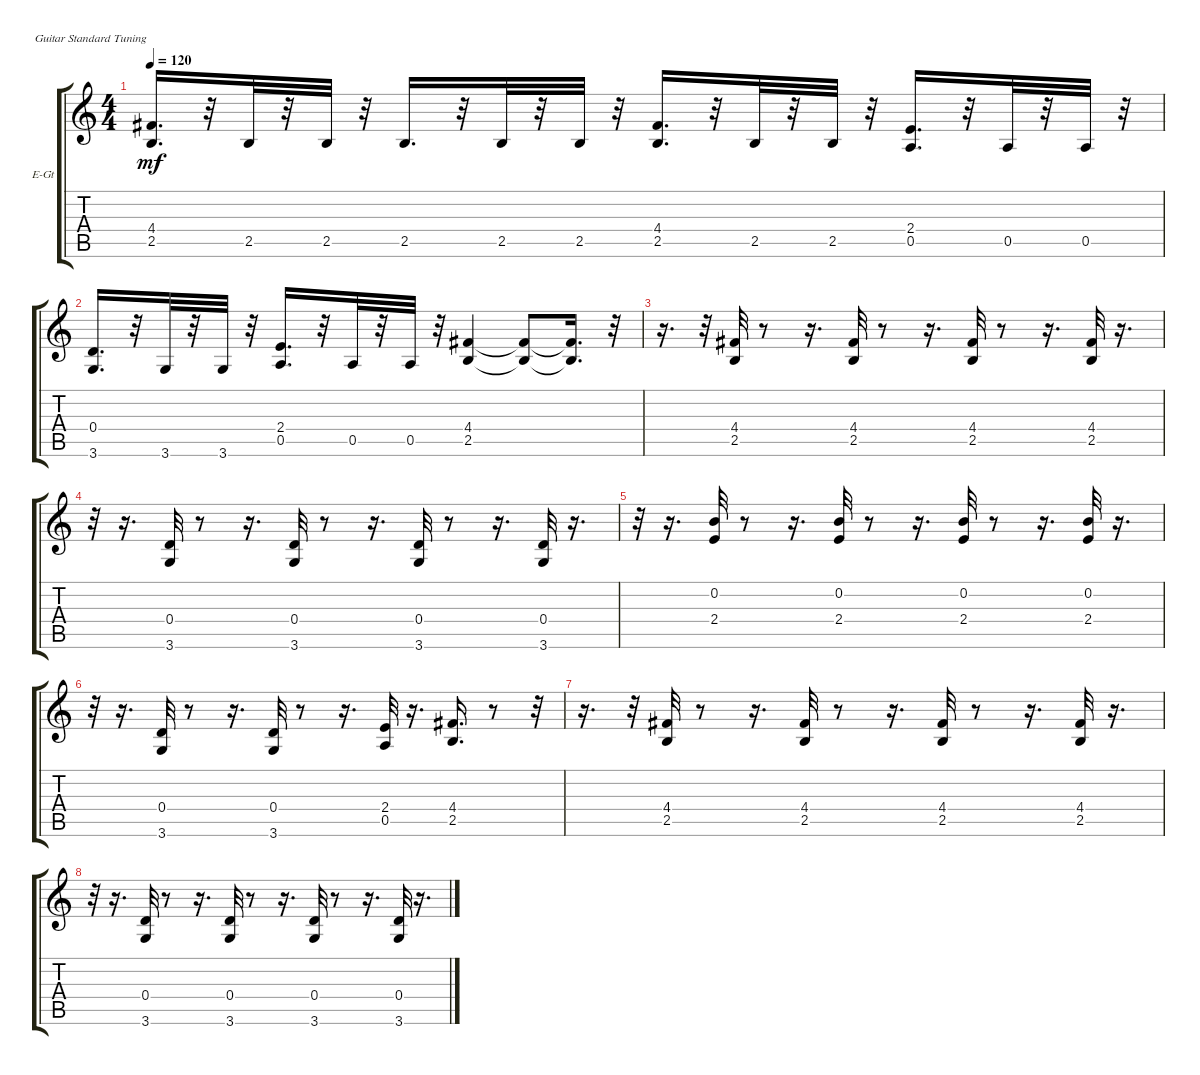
\bracketExtendMode groupsimilarinstruments
\firstSystemTrackNameOrientation horizontal
\otherSystemsTrackNameOrientation horizontal
\track ("" "E-Gt") {instrument electricguitarclean}
\staff {score tabs}
\tuning (E4 B3 G3 D3 A2 E2)
\ts (4 4)
\tempo 120
\clef g2
\ks c
(4.4 2.5).16{d dy mf} r.32 2.5.32 r.32 2.5.32 r.32 2.5.16{d} r.32 2.5.32 r.32 2.5.32 r.32 (4.4 2.5).16{d} r.32 2.5.32 r.32 2.5.32 r.32 (2.4 0.5).16{d} r.32 0.5.32 r.32 0.5.32 r.32 |
(0.4 3.6).16{d} r.32 3.6.32 r.32 3.6.32 r.32 (2.4 0.5).16{d} r.32 0.5.32 r.32 0.5.32 r.32 (4.4 2.5).4 (4.4{t} 2.5{t}).8 (4.4{t} 2.5{t}).16{d} r.32 |
r.16{d} r.32 (4.4 2.5).32 r.8 r.16{d} (4.4 2.5).32 r.8 r.16{d} (4.4 2.5).32 r.8 r.16{d} (4.4 2.5).32 r.16{d} |
r.32 r.16{d} (0.4 3.6).32 r.8 r.16{d} (0.4 3.6).32 r.8 r.16{d} (0.4 3.6).32 r.8 r.16{d} (0.4 3.6).32 r.16{d} |
r.32 r.16{d} (2.4 0.2).32 r.8 r.16{d} (2.4 0.2).32 r.8 r.16{d} (2.4 0.2).32 r.8 r.16{d} (2.4 0.2).32 r.16{d} |
r.32 r.16{d} (0.4 3.6).32 r.8 r.16{d} (0.4 3.6).32 r.8 r.16{d} (2.4 0.5).32 r.16{d} (4.4 2.5).16{d} r.8 r.32 |
r.16{d} r.32 (4.4 2.5).32 r.8 r.16{d} (4.4 2.5).32 r.8 r.16{d} (4.4 2.5).32 r.8 r.16{d} (4.4 2.5).32 r.16{d} |
r.32 r.16{d} (0.4 3.6).32 r.8 r.16{d} (0.4 3.6).32 r.8 r.16{d} (0.4 3.6).32 r.8 r.16{d} (0.4 3.6).32 r.16{d}
